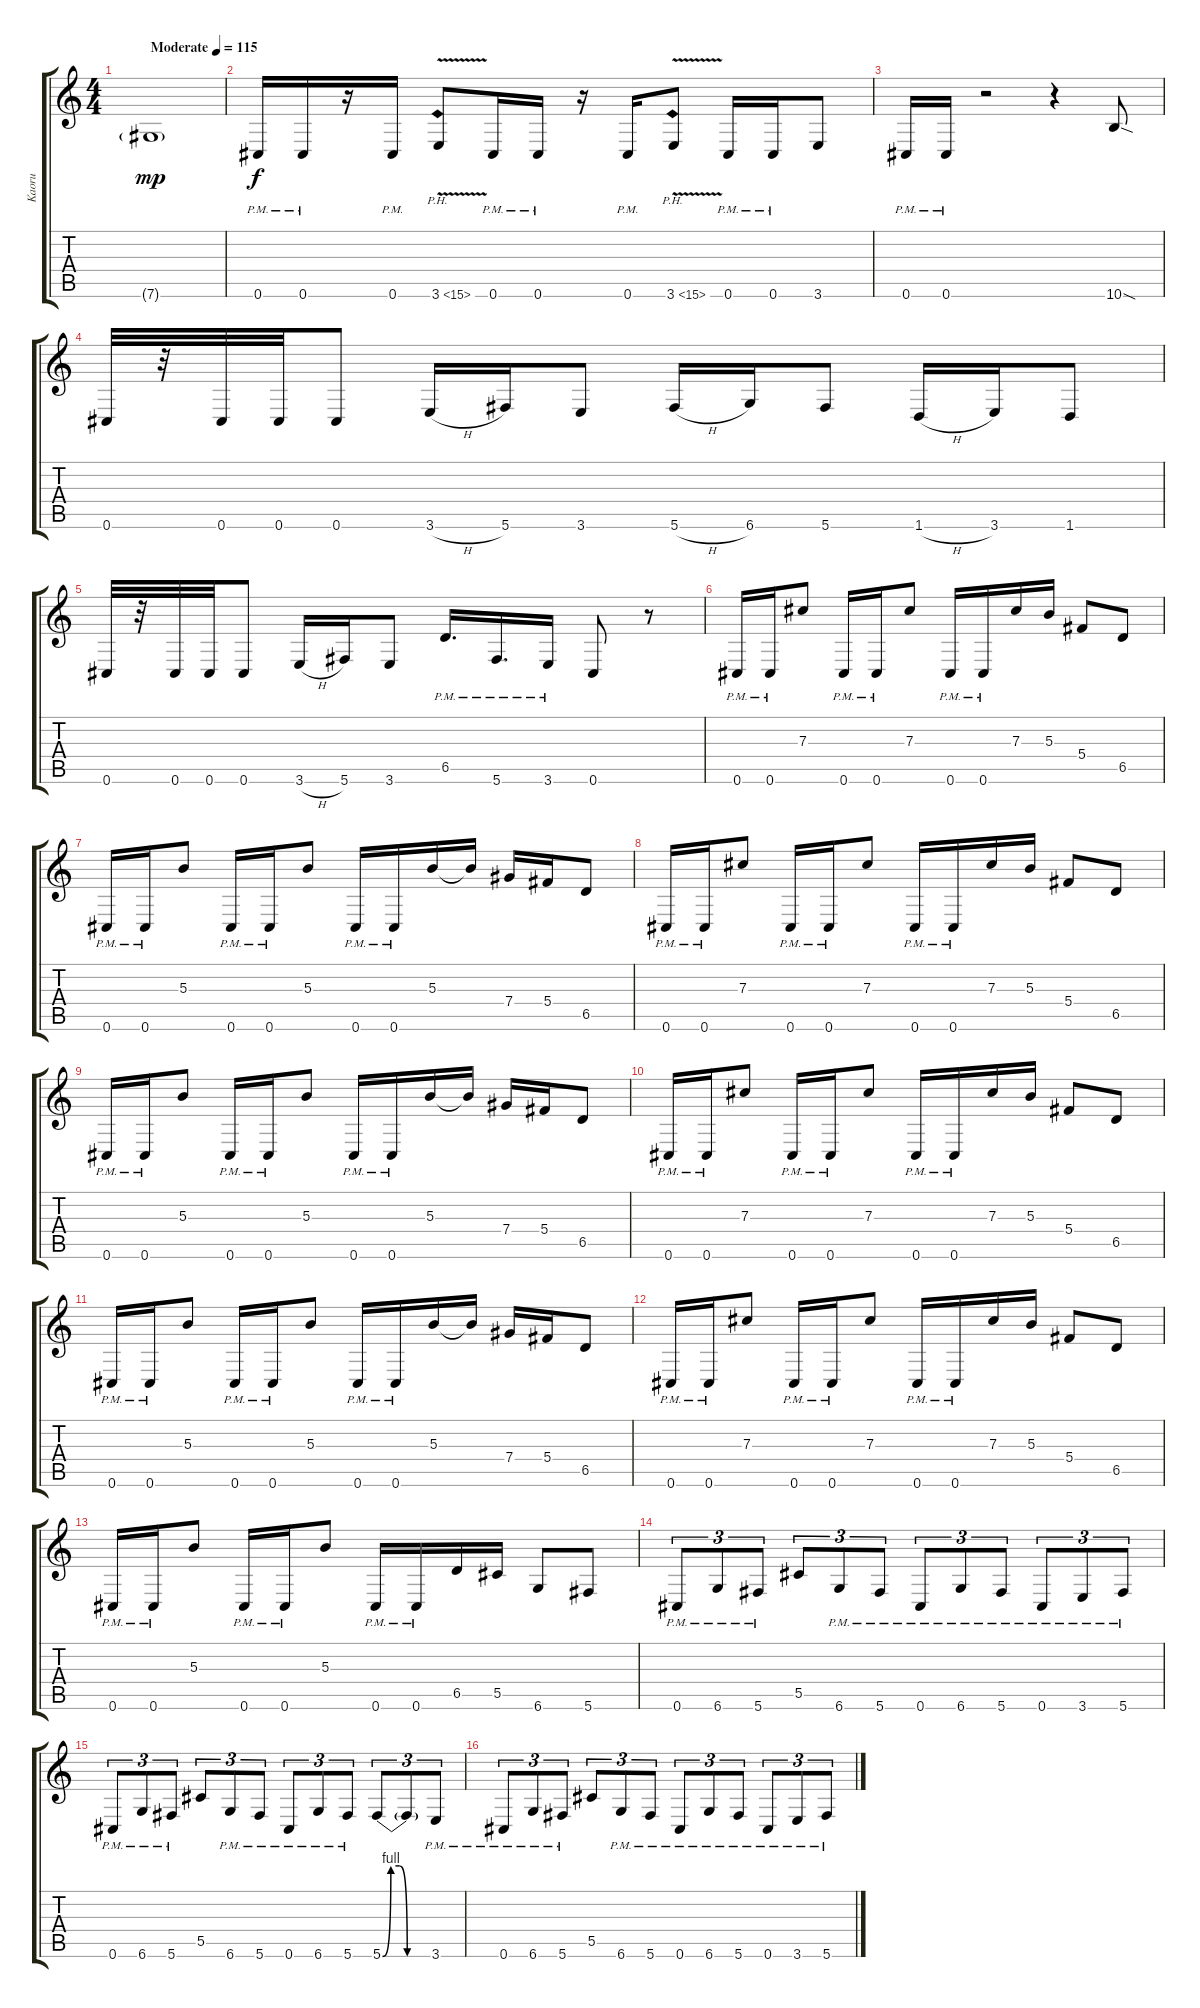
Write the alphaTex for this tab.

\track ("Kaoru" "Kaoru") {instrument overdrivenguitar}
\staff {score tabs}
\tuning (Eb4 Bb3 Gb3 Db3 Ab2 Db2) {hide}
\ts (4 4)
\tempo (115 "Moderate")
\clef g2
\ks c
7.6{g}.1{dy mp instrument overdrivenguitar} |
0.6{pm}.16{dy f} 0.6{pm}.16 r.16 0.6{pm}.16 3.6{ph 12 v}.8 0.6{pm}.16 0.6{pm}.16 r.16 0.6{pm}.16 3.6{ph 12 v}.8 0.6{pm}.16 0.6{pm}.16 3.6.8 |
0.6{pm}.16 0.6{pm}.16 r.2 r.4 10.6{sod}.8 |
0.6.32 r.32 0.6.32 0.6.32 0.6.8 3.6{h}.16 5.6.16 3.6.8 5.6{h}.16 6.6.16 5.6.8 1.6{h}.16 3.6.16 1.6.8 |
0.6.32 r.32 0.6.32 0.6.32 0.6.8 3.6{h}.16 5.6.16 3.6.8 6.5{pm}.16{d} 5.6{pm}.16{d} 3.6{pm}.16 0.6.8 r.8 |
0.6{pm}.16 0.6{pm}.16 7.3.8 0.6{pm}.16 0.6{pm}.16 7.3.8 0.6{pm}.16 0.6{pm}.16 7.3.16 5.3.16 5.4.8 6.5.8 |
0.6{pm}.16 0.6{pm}.16 5.3.8 0.6{pm}.16 0.6{pm}.16 5.3.8 0.6{pm}.16 0.6{pm}.16 5.3.16 5.3{t}.16 7.4.16 5.4.16 6.5.8 |
0.6{pm}.16 0.6{pm}.16 7.3.8 0.6{pm}.16 0.6{pm}.16 7.3.8 0.6{pm}.16 0.6{pm}.16 7.3.16 5.3.16 5.4.8 6.5.8 |
0.6{pm}.16 0.6{pm}.16 5.3.8 0.6{pm}.16 0.6{pm}.16 5.3.8 0.6{pm}.16 0.6{pm}.16 5.3.16 5.3{t}.16 7.4.16 5.4.16 6.5.8 |
0.6{pm}.16 0.6{pm}.16 7.3.8 0.6{pm}.16 0.6{pm}.16 7.3.8 0.6{pm}.16 0.6{pm}.16 7.3.16 5.3.16 5.4.8 6.5.8 |
0.6{pm}.16 0.6{pm}.16 5.3.8 0.6{pm}.16 0.6{pm}.16 5.3.8 0.6{pm}.16 0.6{pm}.16 5.3.16 5.3{t}.16 7.4.16 5.4.16 6.5.8 |
0.6{pm}.16 0.6{pm}.16 7.3.8 0.6{pm}.16 0.6{pm}.16 7.3.8 0.6{pm}.16 0.6{pm}.16 7.3.16 5.3.16 5.4.8 6.5.8 |
0.6{pm}.16 0.6{pm}.16 5.3.8 0.6{pm}.16 0.6{pm}.16 5.3.8 0.6{pm}.16 0.6{pm}.16 6.5.16 5.5.16 6.6.8 5.6.8 |
0.6{pm}.8{tu (3 2)} 6.6{pm}.8{tu (3 2)} 5.6{pm}.8{tu (3 2)} 5.5.8{tu (3 2)} 6.6{pm}.8{tu (3 2)} 5.6{pm}.8{tu (3 2)} 0.6{pm}.8{tu (3 2)} 6.6{pm}.8{tu (3 2)} 5.6{pm}.8{tu (3 2)} 0.6{pm}.8{tu (3 2)} 3.6{pm}.8{tu (3 2)} 5.6{pm}.8{tu (3 2)} |
0.6{pm}.8{tu (3 2)} 6.6{pm}.8{tu (3 2)} 5.6{pm}.8{tu (3 2)} 5.5.8{tu (3 2)} 6.6{pm}.8{tu (3 2)} 5.6{pm}.8{tu (3 2)} 0.6{pm}.8{tu (3 2)} 6.6{pm}.8{tu (3 2)} 5.6{pm}.8{tu (3 2)} 5.6{be (custom 0 0 10 4 20 4 30 0 60 0)}.8{tu (3 2)} 5.6{t}.8{tu (3 2)} 3.6{pm}.8{tu (3 2)} |
0.6{pm}.8{tu (3 2)} 6.6{pm}.8{tu (3 2)} 5.6{pm}.8{tu (3 2)} 5.5.8{tu (3 2)} 6.6{pm}.8{tu (3 2)} 5.6{pm}.8{tu (3 2)} 0.6{pm}.8{tu (3 2)} 6.6{pm}.8{tu (3 2)} 5.6{pm}.8{tu (3 2)} 0.6{pm}.8{tu (3 2)} 3.6{pm}.8{tu (3 2)} 5.6{pm}.8{tu (3 2)}
